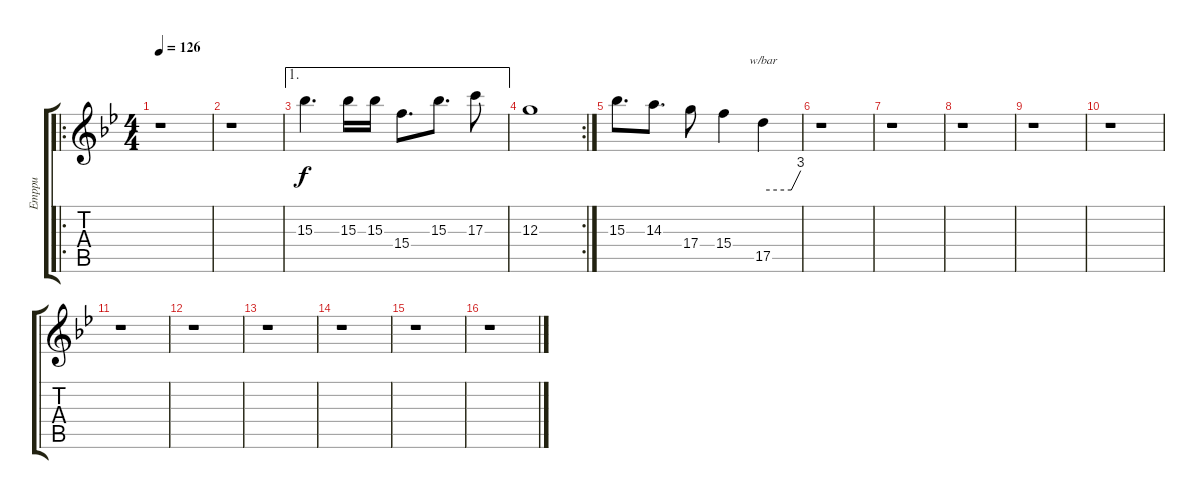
\track ("Emppu" "Emppu") {instrument distortionguitar}
\staff {score tabs}
\tuning (E4 B3 G3 D3 A2 E2) {hide}
\ro
\ts (4 4)
\tempo 126
\clef g2
\ks gminor
r.1{dy f} |
r.1 |
\ae 1
15.3.4{d} 15.3.16 15.3.16 15.4.8{d} 15.3.8{d} 17.3.8 |
\rc 2
12.3.1 |
15.3.8{d} 14.3.8{d} 17.4.8 15.4.4 17.5.4{tbe (custom default 0 0 45 0 60 12)} |
r.1 |
r.1 |
r.1 |
r.1 |
r.1 |
r.1 |
r.1 |
r.1 |
r.1 |
r.1 |
r.1
